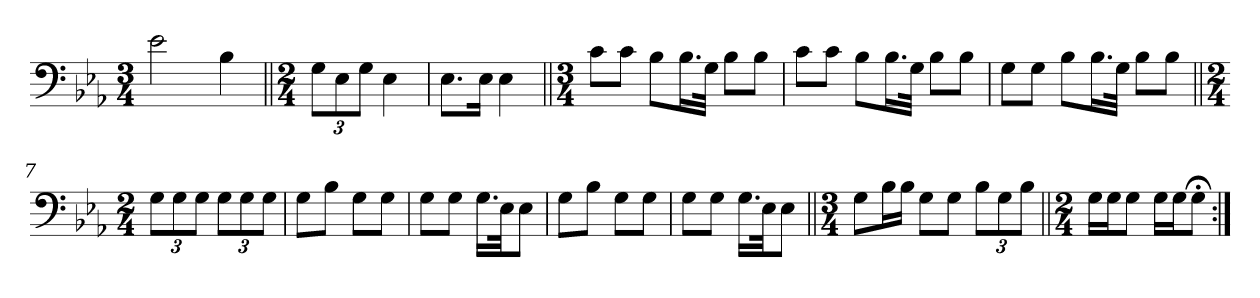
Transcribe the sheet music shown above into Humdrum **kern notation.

**kern
*part1
*staff1
*clefF4
*k[b-e-a-]
*M3/4
=1
2e-\
4B-\
=2||
*M2/4
12G\L
12E-\
12G\J
4E-\
=3
8.E-\L
16E-\Jk
4E-\
=4||
*M3/4
8c\L
8c\J
8B-\L
16.B-\L
32G\JJk
8B-\L
8B-\J
=5
8c\L
8c\J
8B-\L
16.B-\L
32G\JJk
8B-\L
8B-\J
=6
8G\L
8G\J
8B-\L
16.B-\L
32G\JJk
8B-\L
8B-\J
=7||
*M2/4
12G\L
12G\
12G\J
12G\L
12G\
12G\J
=8
8G\L
8B-\J
8G\L
8G\J
=9
8G\L
8G\J
16.G\LL
32E-\JK
8E-\J
=10
8G\L
8B-\J
8G\L
8G\J
=11
8G\L
8G\J
16.G\LL
32E-\JK
8E-\J
=12||
*M3/4
8G\L
16B-\L
16B-\JJ
8G\L
8G\J
12B-\L
12G\
12B-\J
=13||
*M2/4
16G\LL
16G\J
8G\J
16G\LL
16G\J
8G;<\J
=:|!
*-
